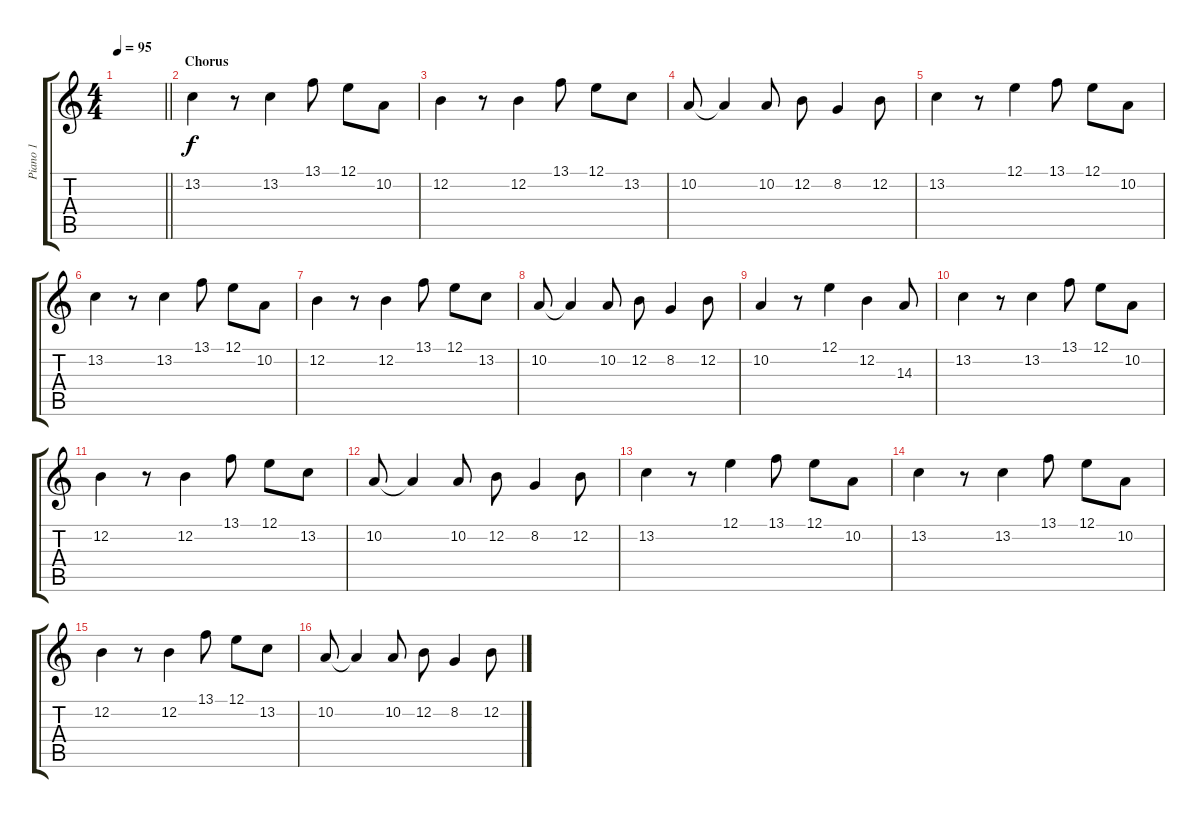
\track ("Piano 1" "Piano 1") {instrument acousticgrandpiano}
\staff {score tabs}
\tuning (E4 B3 G3 D3 A2 E2) {hide}
\ts (4 4)
\tempo 95
\clef g2
\barLineRight lightlight
\ks c
|
\section ("" "Chorus")
13.2.4 r.8 13.2.4 13.1.8 12.1.8 10.2.8 |
12.2.4 r.8 12.2.4 13.1.8 12.1.8 13.2.8 |
10.2.8 10.2{t}.4 10.2.8 12.2.8 8.2.4 12.2.8 |
13.2.4 r.8 12.1.4 13.1.8 12.1.8 10.2.8 |
13.2.4 r.8 13.2.4 13.1.8 12.1.8 10.2.8 |
12.2.4 r.8 12.2.4 13.1.8 12.1.8 13.2.8 |
10.2.8 10.2{t}.4 10.2.8 12.2.8 8.2.4 12.2.8 |
10.2.4 r.8 12.1.4 12.2.4 14.3.8 |
13.2.4 r.8 13.2.4 13.1.8 12.1.8 10.2.8 |
12.2.4 r.8 12.2.4 13.1.8 12.1.8 13.2.8 |
10.2.8 10.2{t}.4 10.2.8 12.2.8 8.2.4 12.2.8 |
13.2.4 r.8 12.1.4 13.1.8 12.1.8 10.2.8 |
13.2.4 r.8 13.2.4 13.1.8 12.1.8 10.2.8 |
12.2.4 r.8 12.2.4 13.1.8 12.1.8 13.2.8 |
10.2.8 10.2{t}.4 10.2.8 12.2.8 8.2.4 12.2.8
